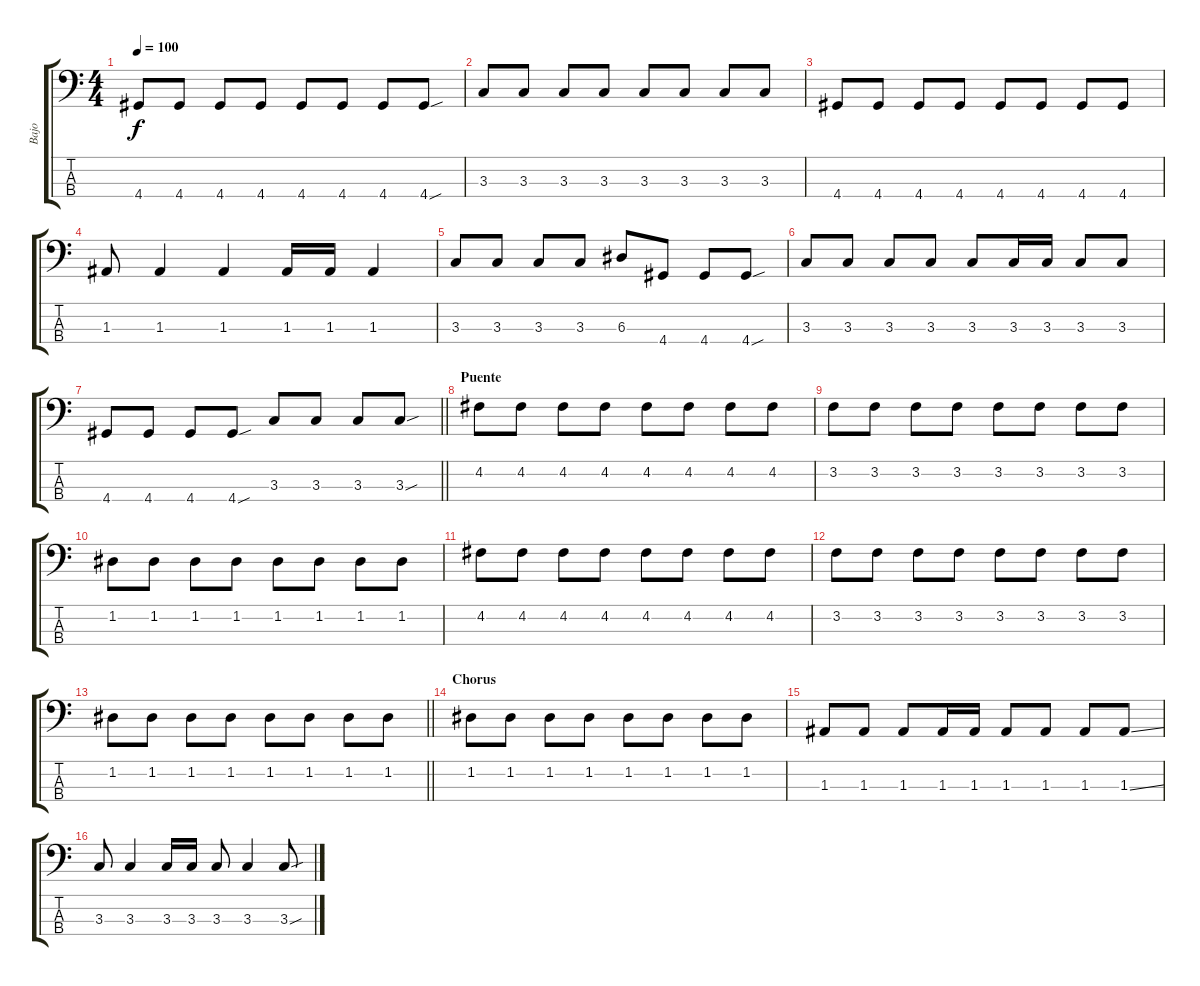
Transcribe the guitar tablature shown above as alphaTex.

\track ("Bajo" "Bajo") {instrument electricbassfinger}
\staff {score tabs}
\tuning (G2 D2 A1 E1) {hide}
\ts (4 4)
\tempo 100
\clef f4
\ks c
4.4.8{dy f} 4.4.8 4.4.8 4.4.8 4.4.8 4.4.8 4.4.8 4.4{sou}.8 |
3.3.8 3.3.8 3.3.8 3.3.8 3.3.8 3.3.8 3.3.8 3.3.8 |
4.4.8 4.4.8 4.4.8 4.4.8 4.4.8 4.4.8 4.4.8 4.4.8 |
1.3.8 1.3.4 1.3.4 1.3.16 1.3.16 1.3.4 |
3.3.8 3.3.8 3.3.8 3.3.8 6.3.8 4.4.8 4.4.8 4.4{sou}.8 |
3.3.8 3.3.8 3.3.8 3.3.8 3.3.8 3.3.16 3.3.16 3.3.8 3.3.8 |
\barLineRight lightlight
4.4.8 4.4.8 4.4.8 4.4{sou}.8 3.3.8 3.3.8 3.3.8 3.3{sou}.8 |
\section ("" "Puente")
4.2.8 4.2.8 4.2.8 4.2.8 4.2.8 4.2.8 4.2.8 4.2.8 |
3.2.8 3.2.8 3.2.8 3.2.8 3.2.8 3.2.8 3.2.8 3.2.8 |
1.2.8 1.2.8 1.2.8 1.2.8 1.2.8 1.2.8 1.2.8 1.2.8 |
4.2.8 4.2.8 4.2.8 4.2.8 4.2.8 4.2.8 4.2.8 4.2.8 |
3.2.8 3.2.8 3.2.8 3.2.8 3.2.8 3.2.8 3.2.8 3.2.8 |
\barLineRight lightlight
1.2.8 1.2.8 1.2.8 1.2.8 1.2.8 1.2.8 1.2.8 1.2.8 |
\section ("" "Chorus")
1.2.8 1.2.8 1.2.8 1.2.8 1.2.8 1.2.8 1.2.8 1.2.8 |
1.3.8 1.3.8 1.3.8 1.3.16 1.3.16 1.3.8 1.3.8 1.3.8 1.3{ss}.8 |
3.3.8 3.3.4 3.3.16 3.3.16 3.3.8 3.3.4 3.3{sou}.8
